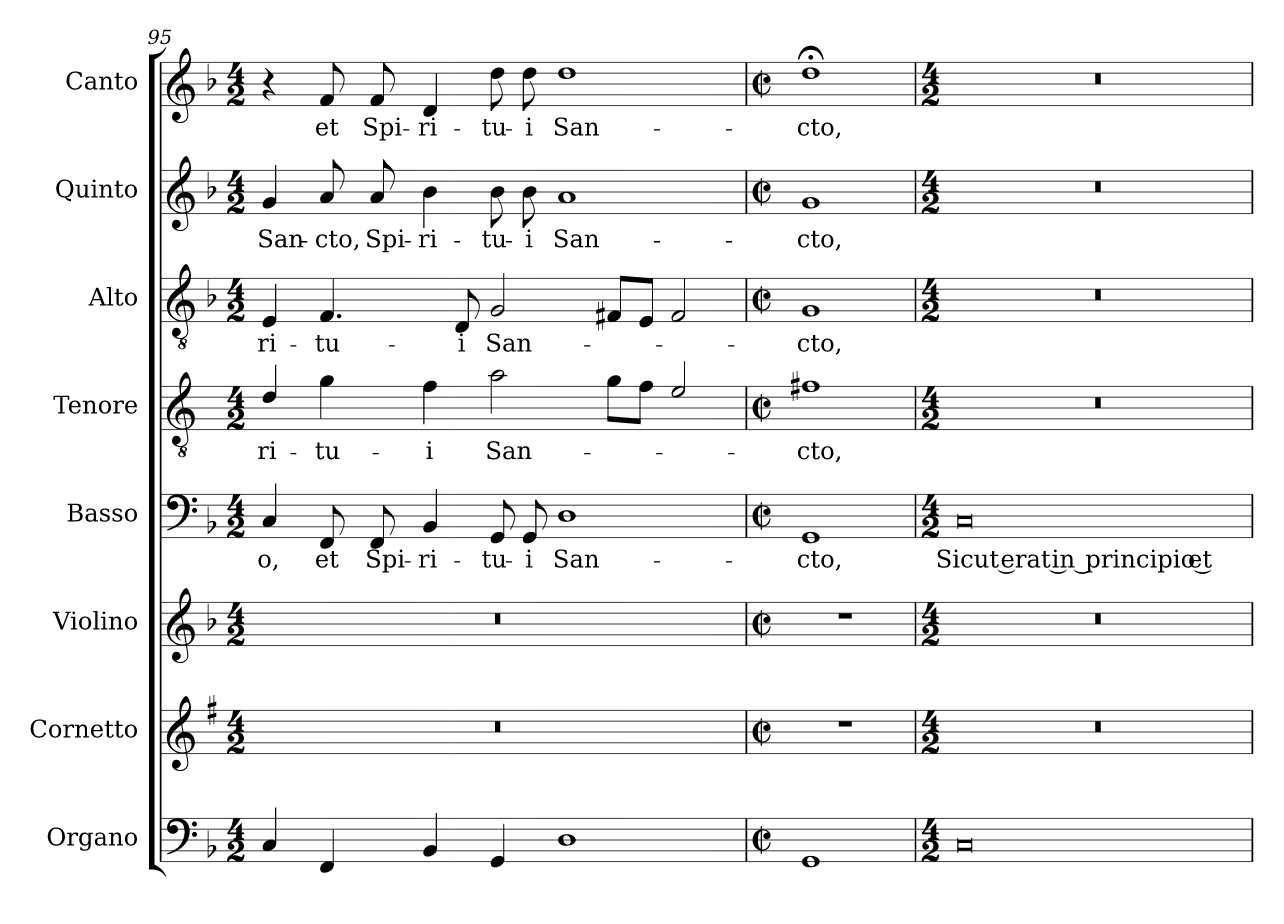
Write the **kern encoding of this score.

**kern	**kern	**kern	**kern	**text	**kern	**text	**kern	**text	**kern	**text	**kern	**text
*part8	*part7	*part6	*part5	*part5	*part4	*part4	*part3	*part3	*part2	*part2	*part1	*part1
*staff8	*staff7	*staff6	*staff5	*staff5	*staff4	*staff4	*staff3	*staff3	*staff2	*staff2	*staff1	*staff1
*I"Organo	*I"Cornetto	*I"Violino	*I"Basso	*	*I"Tenore	*	*I"Alto	*	*I"Quinto	*	*I"Canto	*
*I'Or	*I'Cto.	*I'Vln.	*I'B	*	*I'T	*	*I'A	*	*	*	*I'C	*
*clefF4	*clefG2	*clefG2	*clefF4	*	*clefGv2	*	*clefGv2	*	*clefG2	*	*clefG2	*
*	*ITrd1c2	*	*	*	*ITrd4c7	*	*	*	*	*	*	*
*k[b-]	*k[b-]	*k[b-]	*k[b-]	*	*k[b-]	*	*k[b-]	*	*k[b-]	*	*k[b-]	*
*F:	*F:	*F:	*F:	*	*F:	*	*F:	*	*F:	*	*F:	*
*M4/2	*M4/2	*M4/2	*M4/2	*	*M4/2	*	*M4/2	*	*M4/2	*	*M4/2	*
=95	=95	=95	=95	=95	=95	=95	=95	=95	=95	=95	=95	=95
!	!	!	!	!LO:LY:b	!	!LO:LY:b	!	!LO:LY:b	!	!LO:LY:b	!	!
4C/	0r	0r	4C/	-o,	4G/	-ri-	4E/	-ri-	4g/	San-	4r	.
!	!	!	!	!LO:LY:b	!	!LO:LY:b	!	!LO:LY:b	!	!LO:LY:b	!	!LO:LY:b
4FF/	.	.	8FF/	et	4c\	-tu-	4.F/	-tu-	8a/	-cto,	8f/	et
!	!	!	!	!LO:LY:b	!	!	!	!	!	!LO:LY:b	!	!LO:LY:b
.	.	.	8FF/	Spi-	.	.	.	.	8a/	Spi-	8f/	Spi-
!	!	!	!	!LO:LY:b	!	!LO:LY:b	!	!	!	!LO:LY:b	!	!LO:LY:b
4BB-/	.	.	4BB-/	-ri-	4B-\	-i	.	.	4b-\	-ri-	4d/	-ri-
!	!	!	!	!	!	!	!	!LO:LY:b	!	!	!	!
.	.	.	.	.	.	.	8D/	-i	.	.	.	.
!	!	!	!	!LO:LY:b	!	!LO:LY:b	!	!LO:LY:b	!	!LO:LY:b	!	!LO:LY:b
4GG/	.	.	8GG/	-tu-	2d\	San-	2G/	San-	8b-\	-tu-	8dd\	-tu-
!	!	!	!	!LO:LY:b	!	!	!	!	!	!LO:LY:b	!	!LO:LY:b
.	.	.	8GG/	-i	.	.	.	.	8b-\	-i	8dd\	-i
!	!	!	!	!LO:LY:b	!	!	!	!	!	!LO:LY:b	!	!LO:LY:b
1D	.	.	1D	San-	.	.	.	.	1a	San-	1dd	San-
.	.	.	.	.	8c\L	.	8F#X/L	.	.	.	.	.
.	.	.	.	.	8B-\J	.	8E/J	.	.	.	.	.
.	.	.	.	.	2A/	.	2F#/	.	.	.	.	.
=96	=96	=96	=96	=96	=96	=96	=96	=96	=96	=96	=96	=96
*M2/2	*M2/2	*M2/2	*M2/2	*	*M2/2	*	*M2/2	*	*M2/2	*	*M2/2	*
*met(c|)	*met(c|)	*met(c|)	*met(c|)	*	*met(c|)	*	*met(c|)	*	*met(c|)	*	*met(c|)	*
!	!	!	!	!LO:LY:b	!	!LO:LY:b	!	!LO:LY:b	!	!LO:LY:b	!	!LO:LY:b
1GG	1r	1r	1GG	-cto,	1Bn	-cto,	1G	-cto,	1g	-cto,	1dd;<	-cto,
!!LO:PB:g=z
=97	=97	=97	=97	=97	=97	=97	=97	=97	=97	=97	=97	=97
*M4/2	*M4/2	*M4/2	*M4/2	*	*M4/2	*	*M4/2	*	*M4/2	*	*M4/2	*
!	!	!	!	!LO:LY:b	!	!	!	!	!	!	!	!
0C	0r	0r	0C	Sicut erat in principio et	0r	.	0r	.	0r	.	0r	.
=	=	=	=	=	=	=	=	=	=	=	=	=
*-	*-	*-	*-	*-	*-	*-	*-	*-	*-	*-	*-	*-
